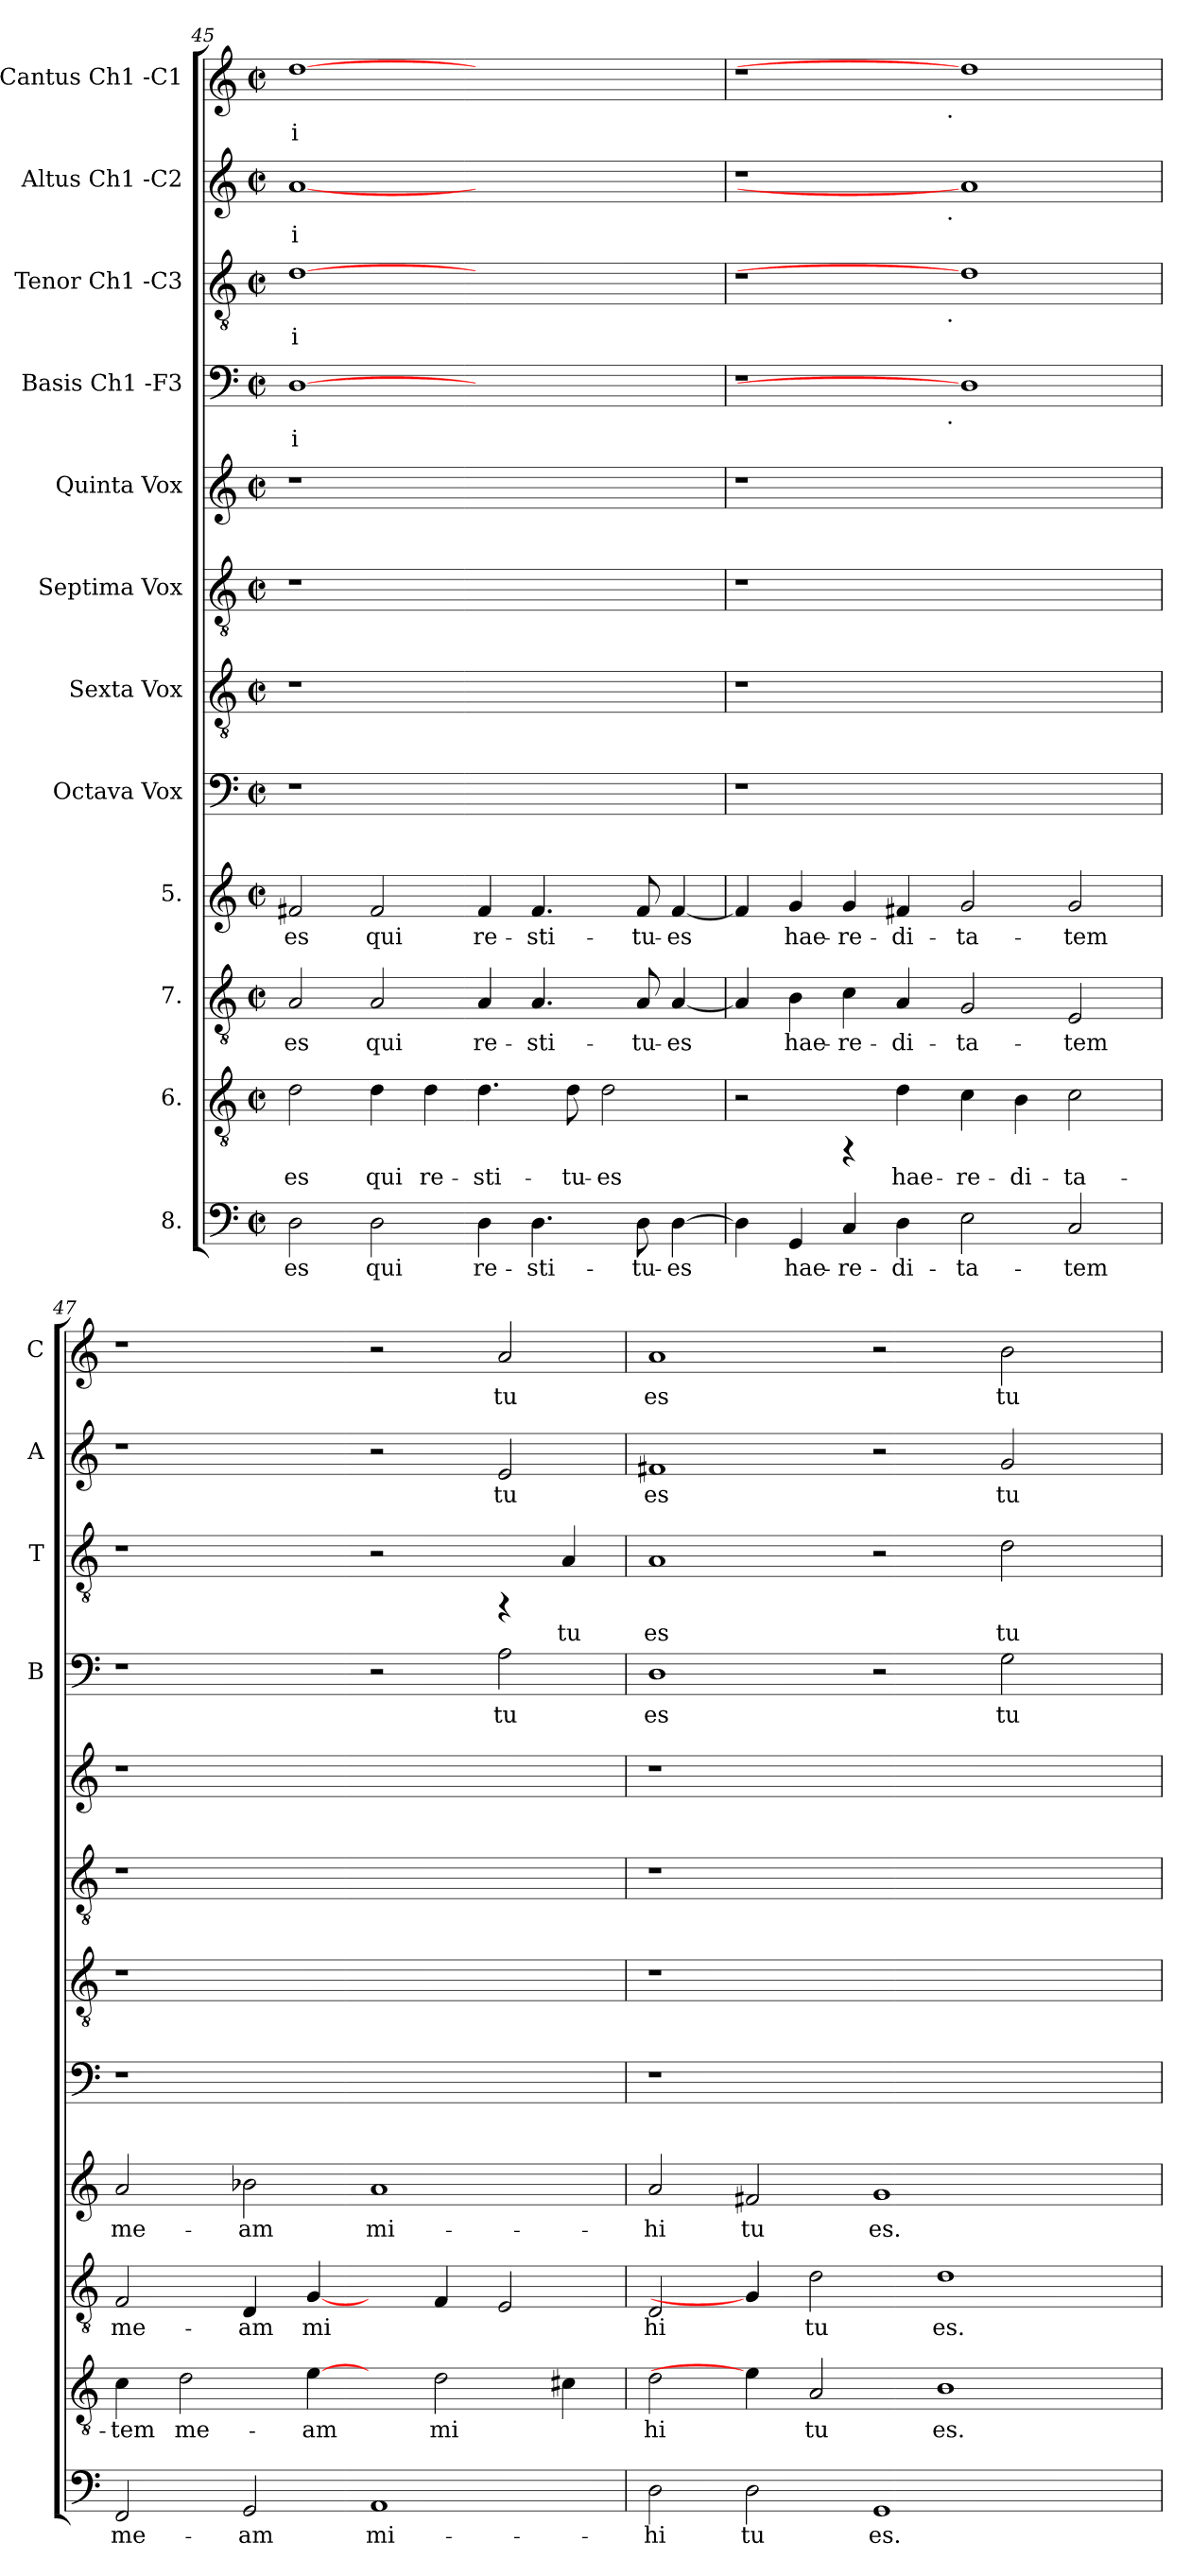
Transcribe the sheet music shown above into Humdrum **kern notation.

**kern	**text	**kern	**text	**kern	**text	**kern	**text	**kern	**kern	**kern	**kern	**kern	**text	**kern	**text	**kern	**text	**kern	**text
*part12	*part12	*part11	*part11	*part10	*part10	*part9	*part9	*part8	*part7	*part6	*part5	*part4	*part4	*part3	*part3	*part2	*part2	*part1	*part1
*staff12	*staff12	*staff11	*staff11	*staff10	*staff10	*staff9	*staff9	*staff8	*staff7	*staff6	*staff5	*staff4	*staff4	*staff3	*staff3	*staff2	*staff2	*staff1	*staff1
*I"8.	*	*I"6.	*	*I"7.	*	*I"5.	*	*I"Octava  Vox	*I"Sexta  Vox	*I"Septima  Vox	*I"Quinta  Vox	*I"Basis  Ch1 -F3	*	*I"Tenor  Ch1 -C3	*	*I"Altus  Ch1 -C2	*	*I"Cantus  Ch1 -C1	*
*	*	*	*	*	*	*	*	*	*	*	*	*I'B	*	*I'T	*	*I'A	*	*I'C	*
*clefF4	*	*clefGv2	*	*clefGv2	*	*clefG2	*	*clefF4	*clefGv2	*clefGv2	*clefG2	*clefF4	*	*clefGv2	*	*clefG2	*	*clefG2	*
*k[]	*	*k[]	*	*k[]	*	*k[]	*	*k[]	*k[]	*k[]	*k[]	*k[]	*	*k[]	*	*k[]	*	*k[]	*
*C:	*	*C:	*	*C:	*	*C:	*	*C:	*C:	*C:	*C:	*C:	*	*C:	*	*C:	*	*C:	*
*M2/2	*	*M2/2	*	*M2/2	*	*M2/2	*	*M2/2	*M2/2	*M2/2	*M2/2	*M2/2	*	*M2/2	*	*M2/2	*	*M2/2	*
*met(c|)	*	*met(c|)	*	*met(c|)	*	*met(c|)	*	*met(c|)	*met(c|)	*met(c|)	*met(c|)	*met(c|)	*	*met(c|)	*	*met(c|)	*	*met(c|)	*
=45	=45	=45	=45	=45	=45	=45	=45	=45	=45	=45	=45	=45	=45	=45	=45	=45	=45	=45	=45
!	!LO:LY:b:cj	!	!LO:LY:b:cj	!	!LO:LY:b:cj	!	!LO:LY:b:cj	!	!	!	!	!	!LO:LY:b:cj	!	!LO:LY:b:cj	!	!LO:LY:b:cj	!	!LO:LY:b:cj
2D\	es	2d\	es	2A/	es	2f#X/	es	1r	1r	1r	1r	[1D	-i	[1d	-i	[1a	-i	[1dd	-i
!	!LO:LY:b:cj	!	!LO:LY:b:cj	!	!LO:LY:b:cj	!	!LO:LY:b:cj	!	!	!	!	!	!	!	!	!	!	!	!
2D\	qui	4d\	qui	2A/	qui	2f#/	qui	.	.	.	.	.	.	.	.	.	.	.	.
!	!	!	!LO:LY:b:cj	!	!	!	!	!	!	!	!	!	!	!	!	!	!	!	!
.	.	4d\	re-	.	.	.	.	.	.	.	.	.	.	.	.	.	.	.	.
!	!LO:LY:b:cj	!	!LO:LY:b:cj	!	!LO:LY:b:cj	!	!LO:LY:b:cj	!	!	!	!	!	!	!	!	!	!	!	!
4D\	re-	4.d\	-sti-	4A/	re-	4f#/	re-	1ryy	1ryy	1ryy	1ryy	1ryy	.	1ryy	.	1ryy	.	1ryy	.
!	!LO:LY:b:cj	!	!	!	!LO:LY:b:cj	!	!LO:LY:b:cj	!	!	!	!	!	!	!	!	!	!	!	!
4.D\	-sti-	.	.	4.A/	-sti-	4.f#/	-sti-	.	.	.	.	.	.	.	.	.	.	.	.
!	!	!	!LO:LY:b:cj	!	!	!	!	!	!	!	!	!	!	!	!	!	!	!	!
.	.	8d\	-tu-	.	.	.	.	.	.	.	.	.	.	.	.	.	.	.	.
!	!	!	!LO:LY:b:cj	!	!	!	!	!	!	!	!	!	!	!	!	!	!	!	!
.	.	2d\	-es	.	.	.	.	.	.	.	.	.	.	.	.	.	.	.	.
!	!LO:LY:b:cj	!	!	!	!LO:LY:b:cj	!	!LO:LY:b:cj	!	!	!	!	!	!	!	!	!	!	!	!
8D\	-tu-	.	.	8A/	-tu-	8f#/	-tu-	.	.	.	.	.	.	.	.	.	.	.	.
!	!LO:LY:b:cj	!	!	!	!LO:LY:b:cj	!	!LO:LY:b:cj	!	!	!	!	!	!	!	!	!	!	!	!
[>4D\	-es	.	.	[<4A/	-es	[<4f#/	-es	.	.	.	.	.	.	.	.	.	.	.	.
=46	=46	=46	=46	=46	=46	=46	=46	=46	=46	=46	=46	=46	=46	=46	=46	=46	=46	=46	=46
!	!LO:LY:b:cj	!	!	!	!LO:LY:b:cj	!	!LO:LY:b:cj	!	!	!	!	!	!	!	!	!	!	!	!
*	*	*	*	*	*	*	*	*	*	*	*	*^	*	*^	*	*^	*	*^	*
4D\]	.	2r	.	4A/]	.	4f#/]	.	1r	1r	1r	1r	1r	2ryy	.	1r	2ryy	.	1r	2ryy	.	1r	2ryy	.
!	!LO:LY:b:cj	!	!	!	!LO:LY:b:cj	!	!LO:LY:b:cj	!	!	!	!	!	!	!	!	!	!	!	!	!	!	!	!
4GG/	hae-	.	.	4B\	hae-	4g/	hae-	.	.	.	.	.	.	.	.	.	.	.	.	.	.	.	.
!	!LO:LY:b:cj	!	!	!	!LO:LY:b:cj	!	!LO:LY:b:cj	!	!	!	!	!	!	!	!	!	!	!	!	!	!	!	!
4C/	-re-	4rFF	.	4c\	-re-	4g/	-re-	.	.	.	.	.	4...ryy	.	.	4...ryy	.	.	4...ryy	.	.	4...ryy	.
!	!LO:LY:b:cj	!	!LO:LY:b:cj	!	!LO:LY:b:cj	!	!LO:LY:b:cj	!	!	!	!	!	!	!	!	!	!	!	!	!	!	!	!
4D\	-di-	4d\	hae-	4A/	-di-	4f#X/	-di-	.	.	.	.	.	.	.	.	.	.	.	.	.	.	.	.
!	!	!	!	!	!	!	!	!	!	!	!	!	!	!	!	!	!	!	!	!	!	!LO:TX:b:t=.	!
!	!	!	!	!	!	!	!	!	!	!	!	!	!	!	!	!	!	!	!LO:TX:b:t=.	!	!	!	!
!	!	!	!	!	!	!	!	!	!	!	!	!	!	!	!	!LO:TX:b:t=.	!	!	!	!	!	!	!
!	!	!	!	!	!	!	!	!	!	!	!	!	!LO:TX:b:t=.	!	!	!	!	!	!	!	!	!	!
.	.	.	.	.	.	.	.	.	.	.	.	.	1ryy	.	.	1ryy	.	.	1ryy	.	.	1ryy	.
!	!LO:LY:b:cj	!	!LO:LY:b:cj	!	!LO:LY:b:cj	!	!LO:LY:b:cj	!	!	!	!	!	!	!	!	!	!	!	!	!	!	!	!
2E\	-ta-	4c\	-re-	2G/	-ta-	2g/	-ta-	1ryy	1ryy	1ryy	1ryy	1D]	.	.	1d]	.	.	1a]	.	.	1dd]	.	.
!	!	!	!LO:LY:b:cj	!	!	!	!	!	!	!	!	!	!	!	!	!	!	!	!	!	!	!	!
.	.	4B\	-di-	.	.	.	.	.	.	.	.	.	.	.	.	.	.	.	.	.	.	.	.
!	!LO:LY:b:cj	!	!LO:LY:b:cj	!	!LO:LY:b:cj	!	!LO:LY:b:cj	!	!	!	!	!	!	!	!	!	!	!	!	!	!	!	!
2C/	-tem	2c\	-ta-	2E/	-tem	2g/	-tem	.	.	.	.	.	.	.	.	.	.	.	.	.	.	.	.
.	.	.	.	.	.	.	.	.	.	.	.	.	32ryy	.	.	32ryy	.	.	32ryy	.	.	32ryy	.
=47	=47	=47	=47	=47	=47	=47	=47	=47	=47	=47	=47	=47	=47	=47	=47	=47	=47	=47	=47	=47	=47	=47	=47
!	!LO:LY:b:cj	!	!LO:LY:b:cj	!	!LO:LY:b:cj	!	!LO:LY:b:cj	!	!	!	!	!	!	!	!	!	!	!	!	!	!	!	!
*	*	*	*	*	*	*	*	*	*	*	*	*v	*v	*	*	*	*	*v	*v	*	*v	*v	*
*	*	*	*	*	*	*	*	*	*	*	*	*	*	*v	*v	*	*	*	*	*
2FF/	me-	4c\	-tem	2F/	me-	2a/	me-	1r	1r	1r	1r	1r	.	1r	.	1r	.	1r	.
!	!	!	!LO:LY:b:cj	!	!	!	!	!	!	!	!	!	!	!	!	!	!	!	!
.	.	2d\	me-	.	.	.	.	.	.	.	.	.	.	.	.	.	.	.	.
!	!LO:LY:b:cj	!	!	!	!LO:LY:b:cj	!	!LO:LY:b:cj	!	!	!	!	!	!	!	!	!	!	!	!
2GG/	-am	.	.	4D/	-am	2b-X\	-am	.	.	.	.	.	.	.	.	.	.	.	.
!	!	!	!LO:LY:b:cj	!	!LO:LY:b:cj	!	!	!	!	!	!	!	!	!	!	!	!	!	!
.	.	[4e\	-am	[4G/	mi-	.	.	.	.	.	.	.	.	.	.	.	.	.	.
!	!LO:LY:b:cj	!	!	!	!	!	!LO:LY:b:cj	!	!	!	!	!	!	!	!	!	!	!	!
1AA	mi-	4ryy	.	4ryy	.	1a	mi-	1ryy	1ryy	1ryy	1ryy	2r	.	2r	.	2r	.	2r	.
!	!	!	!LO:LY:b:cj	!	!LO:LY:b:cj	!	!	!	!	!	!	!	!	!	!	!	!	!	!
.	.	2d\	mi-	4F/	--	.	.	.	.	.	.	.	.	.	.	.	.	.	.
!	!	!	!	!	!LO:LY:b:cj	!	!	!	!	!	!	!	!LO:LY:b:cj	!	!	!	!LO:LY:b:cj	!	!LO:LY:b:cj
.	.	.	.	2E/	--	.	.	.	.	.	.	2A\	tu	4rFF	.	2e/	tu	2a/	tu
!	!	!	!LO:LY:b:cj	!	!	!	!	!	!	!	!	!	!	!	!LO:LY:b:cj	!	!	!	!
.	.	4c#X\	--	.	.	.	.	.	.	.	.	.	.	4A/	tu	.	.	.	.
!!LO:PB:g=z
=48	=48	=48	=48	=48	=48	=48	=48	=48	=48	=48	=48	=48	=48	=48	=48	=48	=48	=48	=48
!	!LO:LY:b:cj	!	!LO:LY:b:cj	!	!LO:LY:b:cj	!	!LO:LY:b:cj	!	!	!	!	!	!LO:LY:b:cj	!	!LO:LY:b:cj	!	!LO:LY:b:cj	!	!LO:LY:b:cj
2D\	-hi	2d\	-hi	2D/	-hi	2a/	-hi	1r	1r	1r	1r	1D	es	1A	es	1f#X	es	1a	es
!	!LO:LY:b:cj	!	!	!	!	!	!LO:LY:b:cj	!	!	!	!	!	!	!	!	!	!	!	!
2D\	tu	4e\]	.	4G/]	.	2f#X/	tu	.	.	.	.	.	.	.	.	.	.	.	.
!	!	!	!LO:LY:b:cj	!	!LO:LY:b:cj	!	!	!	!	!	!	!	!	!	!	!	!	!	!
.	.	2A/	tu	2d\	tu	.	.	.	.	.	.	.	.	.	.	.	.	.	.
!	!LO:LY:b:cj	!	!	!	!	!	!LO:LY:b:cj	!	!	!	!	!	!	!	!	!	!	!	!
1GG	es.	.	.	.	.	1g	es.	1ryy	1ryy	1ryy	1ryy	2r	.	2r	.	2r	.	2r	.
!	!	!	!LO:LY:b:cj	!	!LO:LY:b:cj	!	!	!	!	!	!	!	!	!	!	!	!	!	!
.	.	1B	es.	1d	es.	.	.	.	.	.	.	.	.	.	.	.	.	.	.
!	!	!	!	!	!	!	!	!	!	!	!	!	!LO:LY:b:cj	!	!LO:LY:b:cj	!	!LO:LY:b:cj	!	!LO:LY:b:cj
.	.	.	.	.	.	.	.	.	.	.	.	2G\	tu	2d\	tu	2g/	tu	2b\	tu
4ryy	.	.	.	.	.	4ryy	.	4ryy	4ryy	4ryy	4ryy	4ryy	.	4ryy	.	4ryy	.	4ryy	.
=	=	=	=	=	=	=	=	=	=	=	=	=	=	=	=	=	=	=	=
*-	*-	*-	*-	*-	*-	*-	*-	*-	*-	*-	*-	*-	*-	*-	*-	*-	*-	*-	*-
